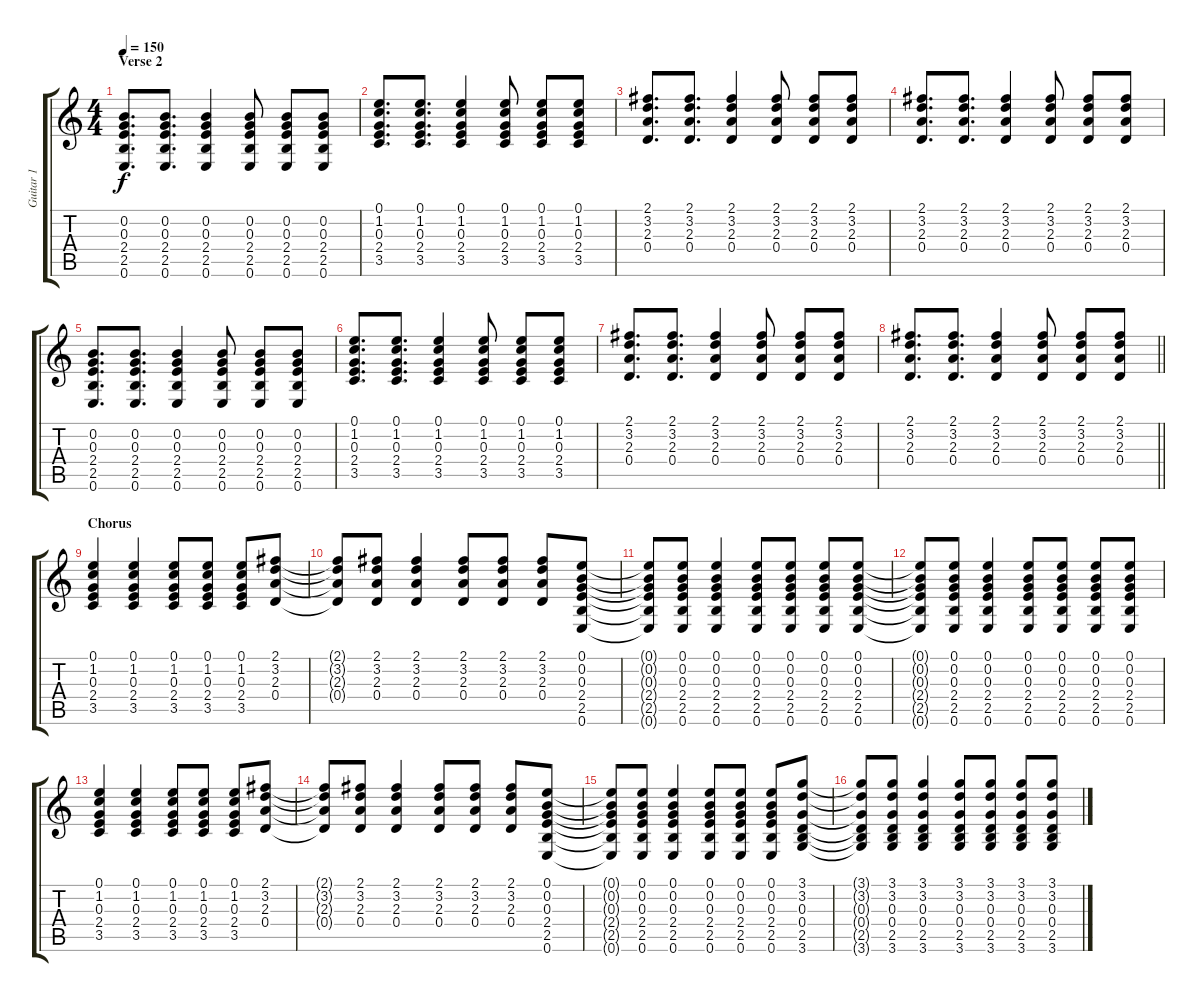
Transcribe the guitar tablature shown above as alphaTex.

\track ("Guitar 1" "Guitar 1") {instrument acousticguitarsteel}
\staff {score tabs}
\tuning (E4 B3 G3 D3 A2 E2) {hide}
\ts (4 4)
\section ("" "Verse 2")
\tempo 150
\clef g2
\ks c
(0.2 0.3 2.4 2.5 0.6).8{d dy f} (0.2 0.3 2.4 2.5 0.6).8{d} (0.2 0.3 2.4 2.5 0.6).4 (0.2 0.3 2.4 2.5 0.6).8 (0.2 0.3 2.4 2.5 0.6).8 (0.2 0.3 2.4 2.5 0.6).8 |
(0.1 1.2 0.3 2.4 3.5).8{d} (0.1 1.2 0.3 2.4 3.5).8{d} (0.1 1.2 0.3 2.4 3.5).4 (0.1 1.2 0.3 2.4 3.5).8 (0.1 1.2 0.3 2.4 3.5).8 (0.1 1.2 0.3 2.4 3.5).8 |
(2.1 3.2 2.3 0.4).8{d} (2.1 3.2 2.3 0.4).8{d} (2.1 3.2 2.3 0.4).4 (2.1 3.2 2.3 0.4).8 (2.1 3.2 2.3 0.4).8 (2.1 3.2 2.3 0.4).8 |
(2.1 3.2 2.3 0.4).8{d} (2.1 3.2 2.3 0.4).8{d} (2.1 3.2 2.3 0.4).4 (2.1 3.2 2.3 0.4).8 (2.1 3.2 2.3 0.4).8 (2.1 3.2 2.3 0.4).8 |
(0.2 0.3 2.4 2.5 0.6).8{d} (0.2 0.3 2.4 2.5 0.6).8{d} (0.2 0.3 2.4 2.5 0.6).4 (0.2 0.3 2.4 2.5 0.6).8 (0.2 0.3 2.4 2.5 0.6).8 (0.2 0.3 2.4 2.5 0.6).8 |
(0.1 1.2 0.3 2.4 3.5).8{d} (0.1 1.2 0.3 2.4 3.5).8{d} (0.1 1.2 0.3 2.4 3.5).4 (0.1 1.2 0.3 2.4 3.5).8 (0.1 1.2 0.3 2.4 3.5).8 (0.1 1.2 0.3 2.4 3.5).8 |
(2.1 3.2 2.3 0.4).8{d} (2.1 3.2 2.3 0.4).8{d} (2.1 3.2 2.3 0.4).4 (2.1 3.2 2.3 0.4).8 (2.1 3.2 2.3 0.4).8 (2.1 3.2 2.3 0.4).8 |
\barLineRight lightlight
(2.1 3.2 2.3 0.4).8{d} (2.1 3.2 2.3 0.4).8{d} (2.1 3.2 2.3 0.4).4 (2.1 3.2 2.3 0.4).8 (2.1 3.2 2.3 0.4).8 (2.1 3.2 2.3 0.4).8 |
\section ("" "Chorus")
(0.1 1.2 0.3 2.4 3.5).4 (0.1 1.2 0.3 2.4 3.5).4 (0.1 1.2 0.3 2.4 3.5).8 (0.1 1.2 0.3 2.4 3.5).8 (0.1 1.2 0.3 2.4 3.5).8 (2.1 3.2 2.3 0.4).8 |
(2.1{t} 3.2{t} 2.3{t} 0.4{t}).8 (2.1 3.2 2.3 0.4).8 (2.1 3.2 2.3 0.4).4 (2.1 3.2 2.3 0.4).8 (2.1 3.2 2.3 0.4).8 (2.1 3.2 2.3 0.4).8 (0.1 0.2 0.3 2.4 2.5 0.6).8 |
(0.1{t} 0.2{t} 0.3{t} 2.4{t} 2.5{t} 0.6{t}).8 (0.1 0.2 0.3 2.4 2.5 0.6).8 (0.1 0.2 0.3 2.4 2.5 0.6).4 (0.1 0.2 0.3 2.4 2.5 0.6).8 (0.1 0.2 0.3 2.4 2.5 0.6).8 (0.1 0.2 0.3 2.4 2.5 0.6).8 (0.1 0.2 0.3 2.4 2.5 0.6).8 |
(0.1{t} 0.2{t} 0.3{t} 2.4{t} 2.5{t} 0.6{t}).8 (0.1 0.2 0.3 2.4 2.5 0.6).8 (0.1 0.2 0.3 2.4 2.5 0.6).4 (0.1 0.2 0.3 2.4 2.5 0.6).8 (0.1 0.2 0.3 2.4 2.5 0.6).8 (0.1 0.2 0.3 2.4 2.5 0.6).8 (0.1 0.2 0.3 2.4 2.5 0.6).8 |
(0.1 1.2 0.3 2.4 3.5).4 (0.1 1.2 0.3 2.4 3.5).4 (0.1 1.2 0.3 2.4 3.5).8 (0.1 1.2 0.3 2.4 3.5).8 (0.1 1.2 0.3 2.4 3.5).8 (2.1 3.2 2.3 0.4).8 |
(2.1{t} 3.2{t} 2.3{t} 0.4{t}).8 (2.1 3.2 2.3 0.4).8 (2.1 3.2 2.3 0.4).4 (2.1 3.2 2.3 0.4).8 (2.1 3.2 2.3 0.4).8 (2.1 3.2 2.3 0.4).8 (0.1 0.2 0.3 2.4 2.5 0.6).8 |
(0.1{t} 0.2{t} 0.3{t} 2.4{t} 2.5{t} 0.6{t}).8 (0.1 0.2 0.3 2.4 2.5 0.6).8 (0.1 0.2 0.3 2.4 2.5 0.6).4 (0.1 0.2 0.3 2.4 2.5 0.6).8 (0.1 0.2 0.3 2.4 2.5 0.6).8 (0.1 0.2 0.3 2.4 2.5 0.6).8 (3.1 3.2 0.3 0.4 2.5 3.6).8 |
(3.1{t} 3.2{t} 0.3{t} 0.4{t} 2.5{t} 3.6{t}).8 (3.1 3.2 0.3 0.4 2.5 3.6).8 (3.1 3.2 0.3 0.4 2.5 3.6).4 (3.1 3.2 0.3 0.4 2.5 3.6).8 (3.1 3.2 0.3 0.4 2.5 3.6).8 (3.1 3.2 0.3 0.4 2.5 3.6).8 (3.1 3.2 0.3 0.4 2.5 3.6).8
